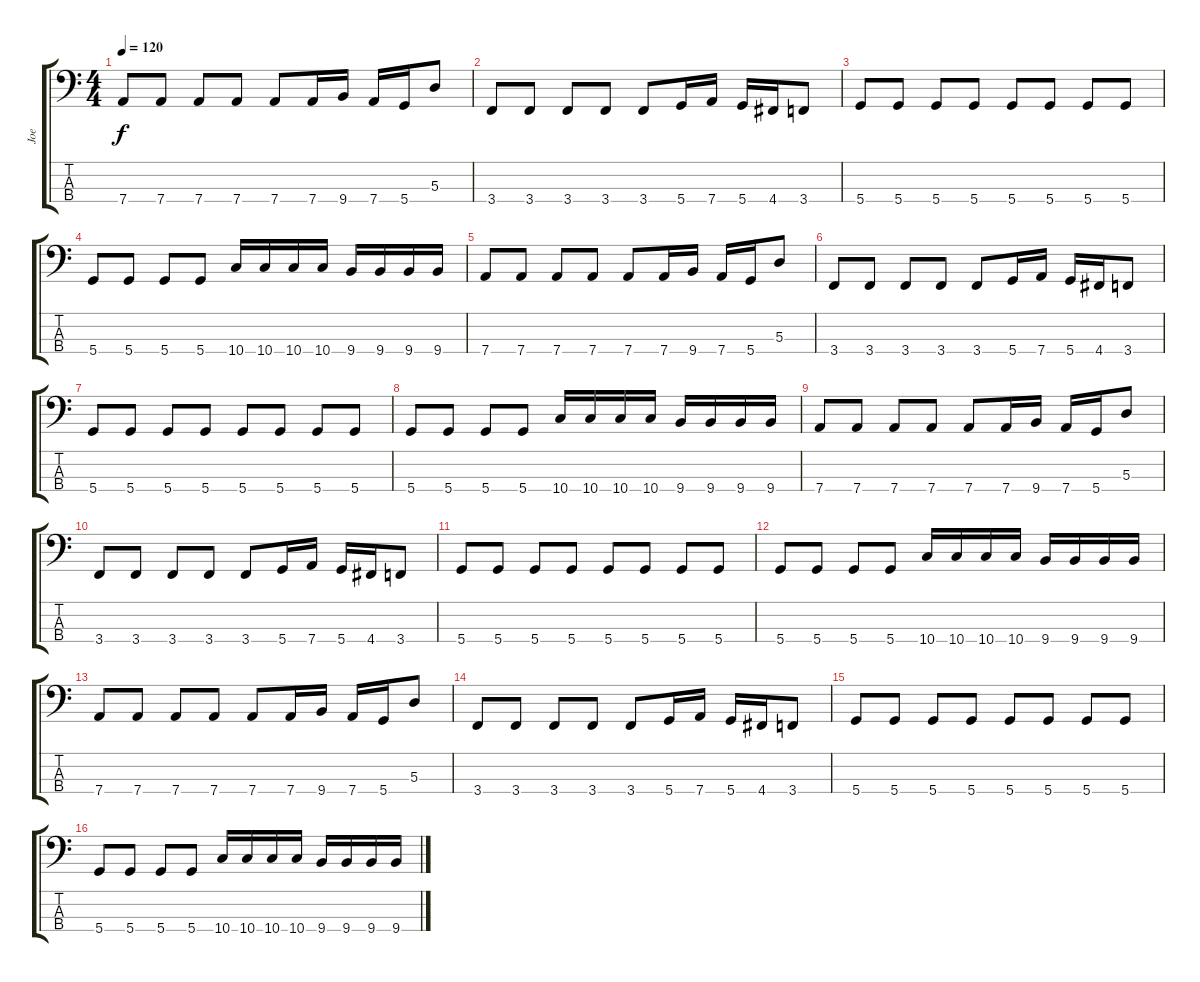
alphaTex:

\track ("Joe" "Joe") {instrument electricbasspick}
\staff {score tabs}
\tuning (G2 D2 A1 D1) {hide}
\ts (4 4)
\tempo 120
\clef f4
\ks c
7.4.8{dy f} 7.4.8 7.4.8 7.4.8 7.4.8 7.4.16 9.4.16 7.4.16 5.4.16 5.3.8 |
3.4.8 3.4.8 3.4.8 3.4.8 3.4.8 5.4.16 7.4.16 5.4.16 4.4.16 3.4.8 |
5.4.8 5.4.8 5.4.8 5.4.8 5.4.8 5.4.8 5.4.8 5.4.8 |
5.4.8 5.4.8 5.4.8 5.4.8 10.4.16 10.4.16 10.4.16 10.4.16 9.4.16 9.4.16 9.4.16 9.4.16 |
7.4.8 7.4.8 7.4.8 7.4.8 7.4.8 7.4.16 9.4.16 7.4.16 5.4.16 5.3.8 |
3.4.8 3.4.8 3.4.8 3.4.8 3.4.8 5.4.16 7.4.16 5.4.16 4.4.16 3.4.8 |
5.4.8 5.4.8 5.4.8 5.4.8 5.4.8 5.4.8 5.4.8 5.4.8 |
5.4.8 5.4.8 5.4.8 5.4.8 10.4.16 10.4.16 10.4.16 10.4.16 9.4.16 9.4.16 9.4.16 9.4.16 |
7.4.8 7.4.8 7.4.8 7.4.8 7.4.8 7.4.16 9.4.16 7.4.16 5.4.16 5.3.8 |
3.4.8 3.4.8 3.4.8 3.4.8 3.4.8 5.4.16 7.4.16 5.4.16 4.4.16 3.4.8 |
5.4.8 5.4.8 5.4.8 5.4.8 5.4.8 5.4.8 5.4.8 5.4.8 |
5.4.8 5.4.8 5.4.8 5.4.8 10.4.16 10.4.16 10.4.16 10.4.16 9.4.16 9.4.16 9.4.16 9.4.16 |
7.4.8 7.4.8 7.4.8 7.4.8 7.4.8 7.4.16 9.4.16 7.4.16 5.4.16 5.3.8 |
3.4.8 3.4.8 3.4.8 3.4.8 3.4.8 5.4.16 7.4.16 5.4.16 4.4.16 3.4.8 |
5.4.8 5.4.8 5.4.8 5.4.8 5.4.8 5.4.8 5.4.8 5.4.8 |
5.4.8 5.4.8 5.4.8 5.4.8 10.4.16 10.4.16 10.4.16 10.4.16 9.4.16 9.4.16 9.4.16 9.4.16
